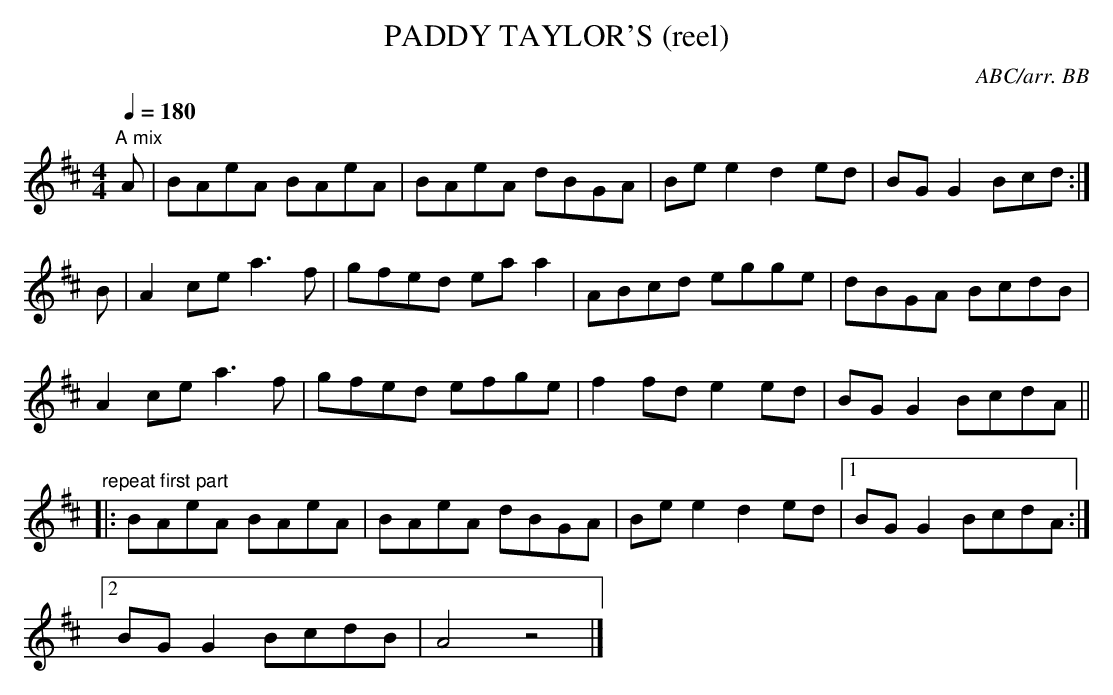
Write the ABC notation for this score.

X:1
T:PADDY TAYLOR'S (reel)
C:ABC/arr. BB
Q:1/4=180
M:4/4
L:1
K:D
"A mix"
A|BAeA BAeA|BAeA dBGA|Bee2 d2ed|BGG2 Bcd :|
B|A2ce a3f|gfed eaa2|ABcd egge|dBGA BcdB|
A2ce a3f|gfed efge|f2fd e2ed|BGG2 BcdA ||
"repeat first part"
|:BAeA BAeA|BAeA dBGA|Bee2 d2ed|1 BGG2 BcdA :|
[2 BGG2 BcdB|A4z4|]
